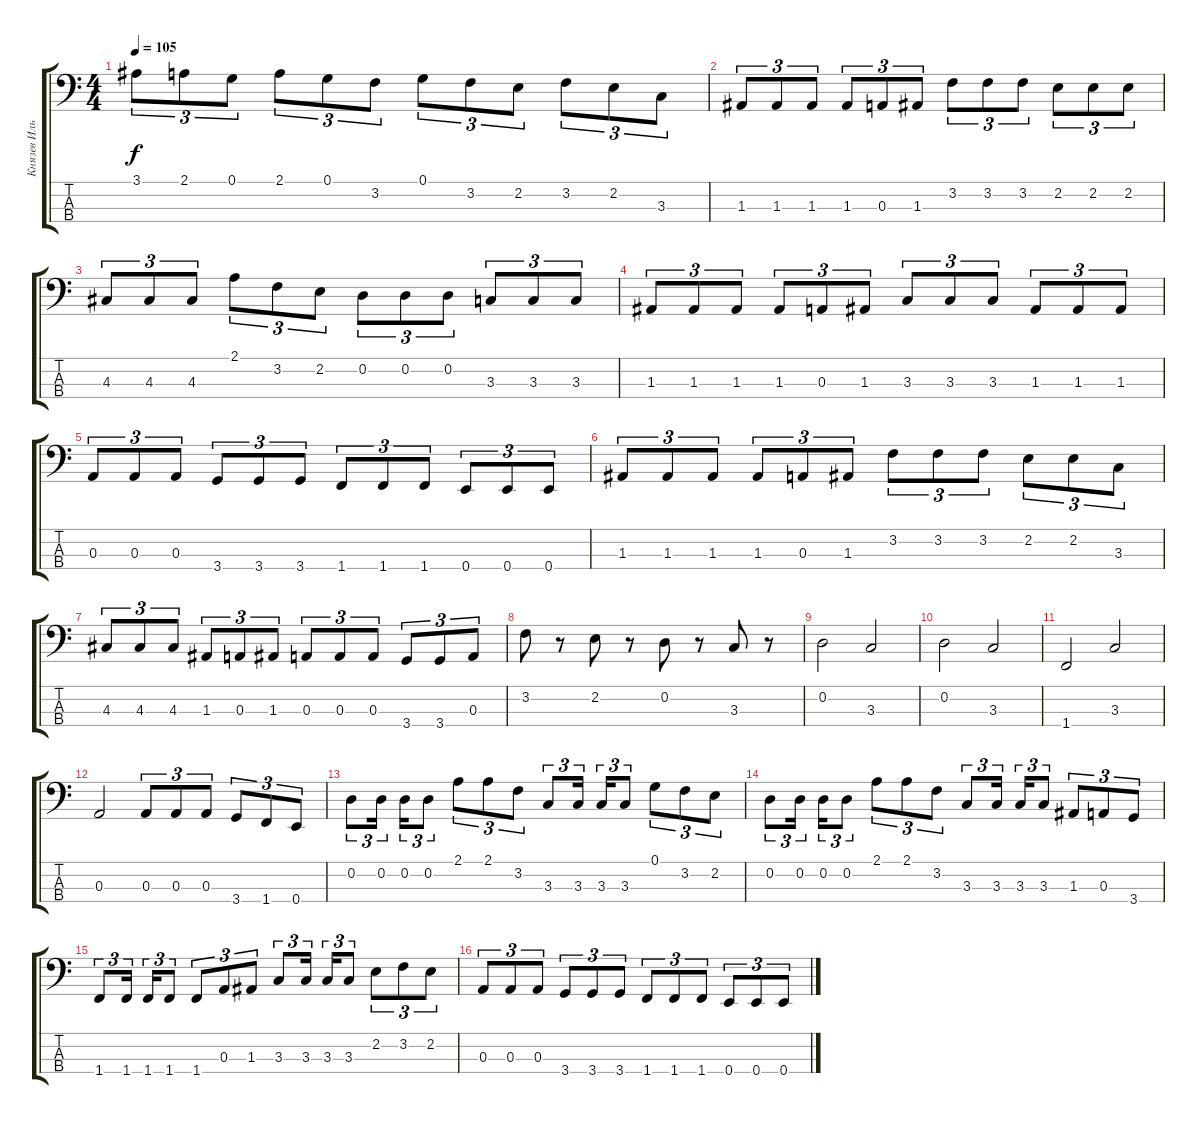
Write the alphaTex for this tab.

\track ("Князев Илья" "Князев Иль") {instrument electricbasspick}
\staff {score tabs}
\tuning (G2 D2 A1 E1) {hide}
\ts (4 4)
\tempo 105
\clef f4
\ks c
3.1.8{tu (3 2) dy f} 2.1.8{tu (3 2)} 0.1.8{tu (3 2)} 2.1.8{tu (3 2)} 0.1.8{tu (3 2)} 3.2.8{tu (3 2)} 0.1.8{tu (3 2)} 3.2.8{tu (3 2)} 2.2.8{tu (3 2)} 3.2.8{tu (3 2)} 2.2.8{tu (3 2)} 3.3.8{tu (3 2)} |
1.3.8{tu (3 2)} 1.3.8{tu (3 2)} 1.3.8{tu (3 2)} 1.3.8{tu (3 2)} 0.3.8{tu (3 2)} 1.3.8{tu (3 2)} 3.2.8{tu (3 2)} 3.2.8{tu (3 2)} 3.2.8{tu (3 2)} 2.2.8{tu (3 2)} 2.2.8{tu (3 2)} 2.2.8{tu (3 2)} |
4.3.8{tu (3 2)} 4.3.8{tu (3 2)} 4.3.8{tu (3 2)} 2.1.8{tu (3 2)} 3.2.8{tu (3 2)} 2.2.8{tu (3 2)} 0.2.8{tu (3 2)} 0.2.8{tu (3 2)} 0.2.8{tu (3 2)} 3.3.8{tu (3 2)} 3.3.8{tu (3 2)} 3.3.8{tu (3 2)} |
1.3.8{tu (3 2)} 1.3.8{tu (3 2)} 1.3.8{tu (3 2)} 1.3.8{tu (3 2)} 0.3.8{tu (3 2)} 1.3.8{tu (3 2)} 3.3.8{tu (3 2)} 3.3.8{tu (3 2)} 3.3.8{tu (3 2)} 1.3.8{tu (3 2)} 1.3.8{tu (3 2)} 1.3.8{tu (3 2)} |
0.3.8{tu (3 2)} 0.3.8{tu (3 2)} 0.3.8{tu (3 2)} 3.4.8{tu (3 2)} 3.4.8{tu (3 2)} 3.4.8{tu (3 2)} 1.4.8{tu (3 2)} 1.4.8{tu (3 2)} 1.4.8{tu (3 2)} 0.4.8{tu (3 2)} 0.4.8{tu (3 2)} 0.4.8{tu (3 2)} |
1.3.8{tu (3 2)} 1.3.8{tu (3 2)} 1.3.8{tu (3 2)} 1.3.8{tu (3 2)} 0.3.8{tu (3 2)} 1.3.8{tu (3 2)} 3.2.8{tu (3 2)} 3.2.8{tu (3 2)} 3.2.8{tu (3 2)} 2.2.8{tu (3 2)} 2.2.8{tu (3 2)} 3.3.8{tu (3 2)} |
4.3.8{tu (3 2)} 4.3.8{tu (3 2)} 4.3.8{tu (3 2)} 1.3.8{tu (3 2)} 0.3.8{tu (3 2)} 1.3.8{tu (3 2)} 0.3.8{tu (3 2)} 0.3.8{tu (3 2)} 0.3.8{tu (3 2)} 3.4.8{tu (3 2)} 3.4.8{tu (3 2)} 0.3.8{tu (3 2)} |
3.2.8 r.8 2.2.8 r.8 0.2.8 r.8 3.3.8 r.8 |
0.2.2 3.3.2 |
0.2.2 3.3.2 |
1.4.2 3.3.2 |
0.3.2 0.3.8{tu (3 2)} 0.3.8{tu (3 2)} 0.3.8{tu (3 2)} 3.4.8{tu (3 2)} 1.4.8{tu (3 2)} 0.4.8{tu (3 2)} |
0.2.8{tu (3 2)} 0.2.16{tu (3 2)} 0.2.16{tu (3 2)} 0.2.8{tu (3 2)} 2.1.8{tu (3 2)} 2.1.8{tu (3 2)} 3.2.8{tu (3 2)} 3.3.8{tu (3 2)} 3.3.16{tu (3 2)} 3.3.16{tu (3 2)} 3.3.8{tu (3 2)} 0.1.8{tu (3 2)} 3.2.8{tu (3 2)} 2.2.8{tu (3 2)} |
0.2.8{tu (3 2)} 0.2.16{tu (3 2)} 0.2.16{tu (3 2)} 0.2.8{tu (3 2)} 2.1.8{tu (3 2)} 2.1.8{tu (3 2)} 3.2.8{tu (3 2)} 3.3.8{tu (3 2)} 3.3.16{tu (3 2)} 3.3.16{tu (3 2)} 3.3.8{tu (3 2)} 1.3.8{tu (3 2)} 0.3.8{tu (3 2)} 3.4.8{tu (3 2)} |
1.4.8{tu (3 2)} 1.4.16{tu (3 2)} 1.4.16{tu (3 2)} 1.4.8{tu (3 2)} 1.4.8{tu (3 2)} 0.3.8{tu (3 2)} 1.3.8{tu (3 2)} 3.3.8{tu (3 2)} 3.3.16{tu (3 2)} 3.3.16{tu (3 2)} 3.3.8{tu (3 2)} 2.2.8{tu (3 2)} 3.2.8{tu (3 2)} 2.2.8{tu (3 2)} |
0.3.8{tu (3 2)} 0.3.8{tu (3 2)} 0.3.8{tu (3 2)} 3.4.8{tu (3 2)} 3.4.8{tu (3 2)} 3.4.8{tu (3 2)} 1.4.8{tu (3 2)} 1.4.8{tu (3 2)} 1.4.8{tu (3 2)} 0.4.8{tu (3 2)} 0.4.8{tu (3 2)} 0.4.8{tu (3 2)}
